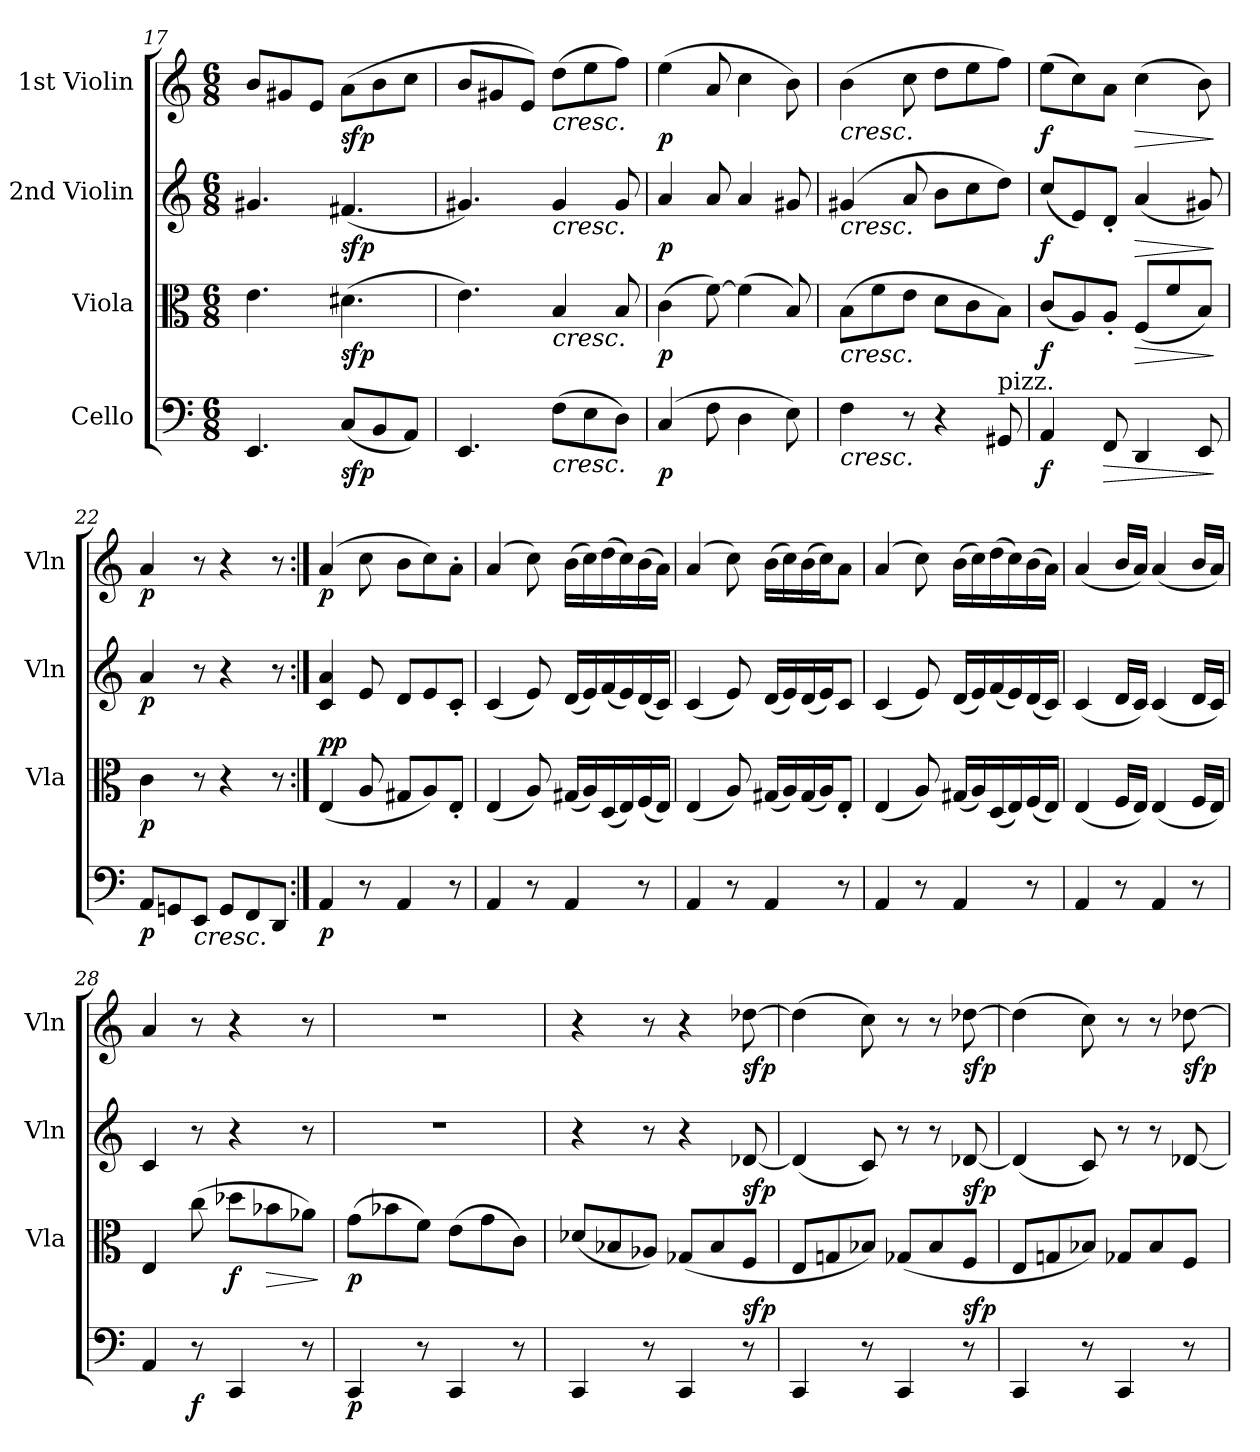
**kern	**dynam	**kern	**dynam	**kern	**dynam	**kern	**dynam
*part4	*part4	*part3	*part3	*part2	*part2	*part1	*part1
*staff4	*staff4	*staff3	*staff3	*staff2	*staff2	*staff1	*staff1
*I"Cello	*	*I"Viola	*	*I"2nd Violin	*	*I"1st Violin	*
*	*	*I'Vla	*	*I'Vln	*	*I'Vln	*
*clefF4	*	*clefC3	*	*clefG2	*	*clefG2	*
*k[]	*	*k[]	*	*k[]	*	*k[]	*
*M6/8	*	*M6/8	*	*M6/8	*	*M6/8	*
=17	=17	=17	=17	=17	=17	=17	=17
4.EE	.	4.e	.	4.g#X	.	8bL	.
.	.	.	.	.	.	8g#X	.
.	.	.	.	.	.	8eJ	.
(8CL	sfp	(4.d#X	sfp	(4.f#X	sfp	(8aL	sfp
8BB	.	.	.	.	.	8b	.
8AAJ)	.	.	.	.	.	8ccJ	.
=18	=18	=18	=18	=18	=18	=18	=18
4.EE	.	4.e)	.	4.g#X)	.	8bL	.
.	.	.	.	.	.	8g#X	.
.	.	.	.	.	.	8eJ)	.
!	!	!	!	!	!	!LO:TX:b:i:t=cresc.	!
!	!	!	!	!LO:TX:b:i:t=cresc.	!	!	!
!	!	!LO:TX:b:i:t=cresc.	!	!	!	!	!
!LO:TX:b:i:t=cresc.	!	!	!	!	!	!	!
(8FL	.	4B	.	4g#	.	(8ddL	.
8E	.	.	.	.	.	8ee	.
8DJ)	.	8B	.	8g#	.	8ffJ)	.
=19	=19	=19	=19	=19	=19	=19	=19
(4C	p	(4c	p	4a	p	(4ee	p
8F	.	[8f)	.	8a	.	8a	.
4D	.	(4f]	.	4a	.	4cc	.
8E)	.	8B)	.	8g#X	.	8b)	.
=20	=20	=20	=20	=20	=20	=20	=20
!	!	!	!	!	!	!LO:TX:b:i:t=cresc.	!
!	!	!	!	!LO:TX:b:i:t=cresc.	!	!	!
!	!	!LO:TX:b:i:t=cresc.	!	!	!	!	!
!LO:TX:b:i:t=cresc.	!	!	!	!	!	!	!
4F	.	(8BL	.	(4g#X	.	(4b	.
.	.	8f	.	.	.	.	.
8r	.	8eJ	.	8a	.	8cc	.
4r	.	8dL	.	8bL	.	8ddL	.
.	.	8c	.	8cc	.	8ee	.
!LO:TX:a:t=pizz.	!	!	!	!	!	!	!
8GG#X	.	8BJ)	.	8ddJ)	.	8ffJ)	.
=21	=21	=21	=21	=21	=21	=21	=21
4AA	f	(8cL	f	(8ccL	f	(8eeL	f
.	.	8A)	.	8e)	.	8cc)	.
!	!LO:HP:b	!	!	!	!	!	!
8FF	>	8A'J	.	8d'J	.	8aJ	.
!	!	!	!LO:HP:b	!	!LO:HP:b	!	!LO:HP:b
4DD	.	(8FL	>	(4a	>	(4cc	>
.	.	8f	.	.	.	.	.
8EE	.	8BJ)	.	8g#X)	.	8b)	.
.	]	.	]	.	]	.	]
=22	=22	=22	=22	=22	=22	=22	=22
8AAL	p	4c	p	4a	p	4a	p
8GGn	.	.	.	.	.	.	.
!LO:TX:b:i:t=cresc.	!	!	!	!	!	!	!
8EEJ	.	8r	.	8r	.	8r	.
8GGL	.	4r	.	4r	.	4r	.
8FF	.	.	.	.	.	.	.
8DDJ	.	8r	.	8r	.	8r	.
=23:|!	=23:|!	=23:|!	=23:|!	=23:|!	=23:|!	=23:|!	=23:|!
!	!	!	!LO:DY:a	!	!	!	!
4AA	p	(4E	pp	4c 4a	.	(4a	p
8r	.	8A	.	8e	.	8cc	.
4AA	.	8G#XL	.	8dL	.	8bL	.
.	.	8A)	.	8e	.	8cc)	.
8r	.	8E'J	.	8c'J	.	8a'J	.
=24	=24	=24	=24	=24	=24	=24	=24
4AA	.	(4E	.	(4c	.	(4a	.
8r	.	8A)	.	8e)	.	8cc)	.
4AA	.	(16G#XLL	.	(16dLL	.	(16bLL	.
.	.	16A)	.	16e)	.	16cc)	.
.	.	(16D	.	(16f	.	(16dd	.
.	.	16E)	.	16e)	.	16cc)	.
8r	.	(16F	.	(16d	.	(16b	.
.	.	16EJJ)	.	16cJJ)	.	16aJJ)	.
=25	=25	=25	=25	=25	=25	=25	=25
4AA	.	(4E	.	(4c	.	(4a	.
8r	.	8A)	.	8e)	.	8cc)	.
4AA	.	(16G#XLL	.	(16dLL	.	(16bLL	.
.	.	16A)	.	16e)	.	16cc)	.
.	.	(16G#	.	(16d	.	(16b	.
.	.	16AJ)	.	16eJ)	.	16ccJ)	.
8r	.	8E'J	.	8cJ	.	8aJ	.
=26	=26	=26	=26	=26	=26	=26	=26
4AA	.	(4E	.	(4c	.	(4a	.
8r	.	8A)	.	8e)	.	8cc)	.
4AA	.	(16G#XLL	.	(16dLL	.	(16bLL	.
.	.	16A)	.	16e)	.	16cc)	.
.	.	(16D	.	(16f	.	(16dd	.
.	.	16E)	.	16e)	.	16cc)	.
8r	.	(16F	.	(16d	.	(16b	.
.	.	16EJJ)	.	16cJJ)	.	16aJJ)	.
=27	=27	=27	=27	=27	=27	=27	=27
4AA	.	(4E	.	(4c	.	(4a	.
8r	.	16FLL	.	16dLL	.	16bLL	.
.	.	16EJJ)	.	16cJJ)	.	16aJJ)	.
4AA	.	(4E	.	(4c	.	(4a	.
8r	.	16FLL	.	16dLL	.	16bLL	.
.	.	16EJJ)	.	16cJJ)	.	16aJJ)	.
=28	=28	=28	=28	=28	=28	=28	=28
4AA	.	4E	.	4c	.	4a	.
8r	f	(8cc	.	8r	.	8r	.
4CC	.	8dd-XL	f	4r	.	4r	.
!	!	!	!LO:HP:b	!	!	!	!
.	.	8b-X	>	.	.	.	.
8r	.	8a-XJ)	.	8r	.	8r	.
.	.	.	]	.	.	.	.
=29	=29	=29	=29	=29	=29	=29	=29
4CC	p	(8gL	p	2.r	.	2.r	.
.	.	8b-X	.	.	.	.	.
8r	.	8fJ)	.	.	.	.	.
4CC	.	(8eL	.	.	.	.	.
.	.	8g	.	.	.	.	.
8r	.	8cJ)	.	.	.	.	.
=30	=30	=30	=30	=30	=30	=30	=30
4CC	.	(8d-XL	.	4r	.	4r	.
.	.	8B-X	.	.	.	.	.
8r	.	8A-XJ)	.	8r	.	8r	.
4CC	.	(8G-XL	.	4r	.	4r	.
.	.	8B-	.	.	.	.	.
!	!LO:DY:a	!	!LO:DY:a	!	!	!	!
8r	sfp	8FJ	sfp	[8d-X	.	[8dd-X	sfp
=31	=31	=31	=31	=31	=31	=31	=31
4CC	.	8EL	.	(4d-]	.	(4dd-]	.
.	.	8Gn	.	.	.	.	.
8r	.	8B-XJ)	.	8c)	.	8cc)	.
4CC	.	(8G-XL	.	8r	.	8r	.
.	.	8B-	.	8r	.	8r	.
!	!LO:DY:a	!	!LO:DY:a	!	!	!	!
8r	sfp	8FJ	sfp	[8d-X	.	[8dd-X	sfp
=32	=32	=32	=32	=32	=32	=32	=32
4CC	.	8EL	.	(4d-]	.	(4dd-]	.
.	.	8Gn	.	.	.	.	.
8r	.	8B-XJ)	.	8c)	.	8cc)	.
4CC	.	8G-XL	.	8r	.	8r	.
.	.	8B-	.	8r	.	8r	.
8r	.	8FJ	.	[8d-X	.	[8dd-X	sfp
=	=	=	=	=	=	=	=
*-	*-	*-	*-	*-	*-	*-	*-
